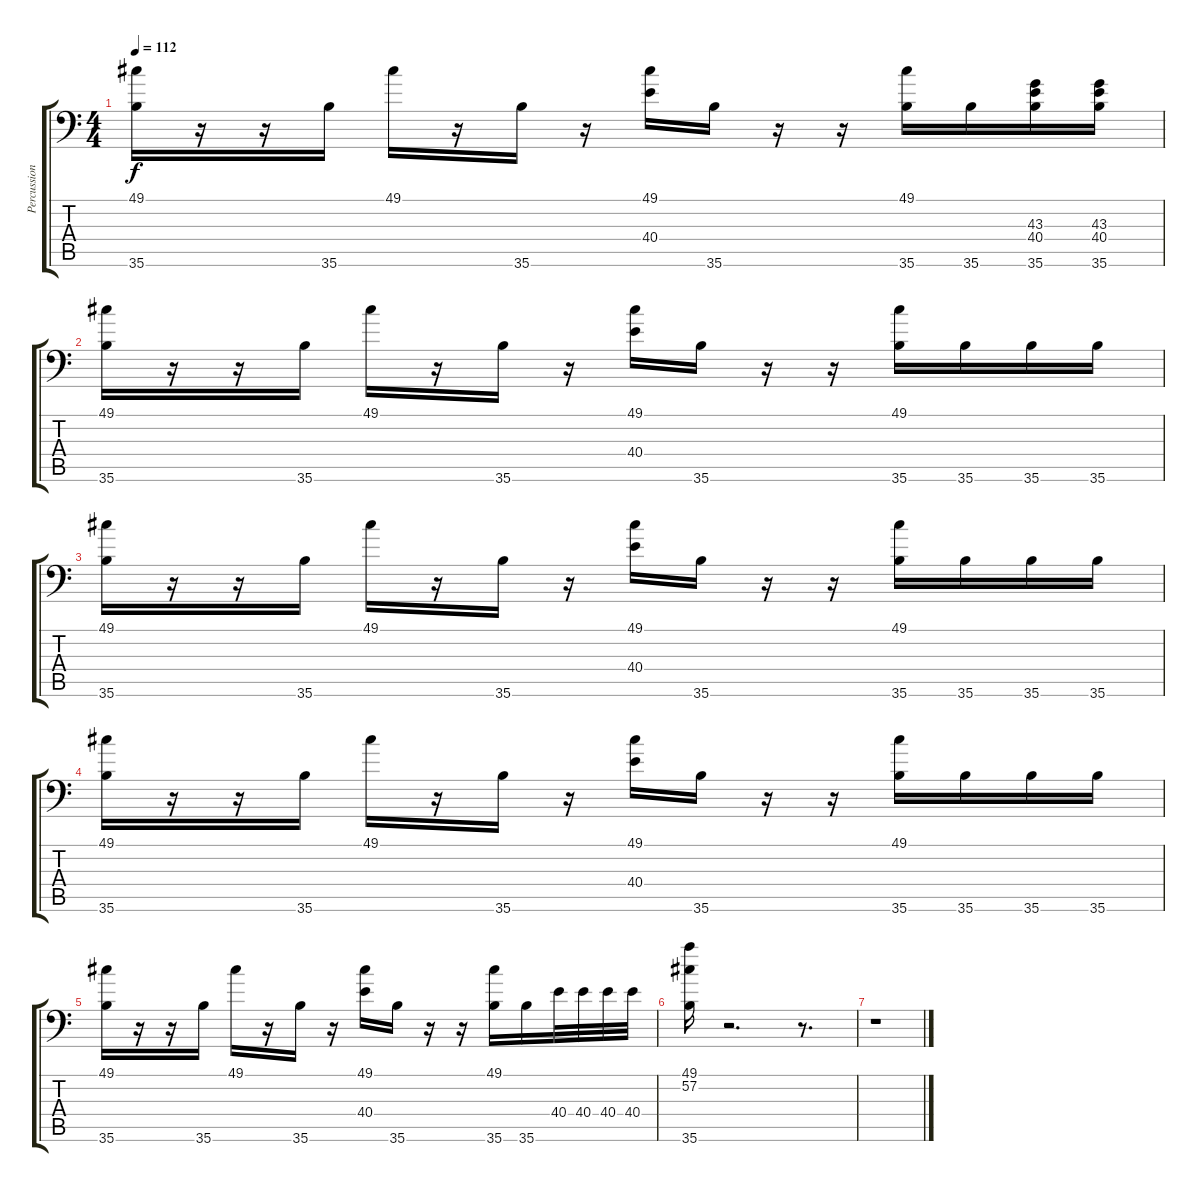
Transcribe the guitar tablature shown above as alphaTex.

\track ("Percussion" "Percussion") {instrument acousticgrandpiano}
\staff {score tabs}
\tuning (C-1 C-1 C-1 C-1 C-1 C-1) {hide}
\ts (4 4)
\tempo 112
\clef f4
\ks c
(49.1 35.6).16{dy f} r.16 r.16 35.6.16 49.1.16 r.16 35.6.16 r.16 (49.1 40.4).16 35.6.16 r.16 r.16 (49.1 35.6).16 35.6.16 (43.3 40.4 35.6).16 (43.3 40.4 35.6).16 |
(49.1 35.6).16 r.16 r.16 35.6.16 49.1.16 r.16 35.6.16 r.16 (49.1 40.4).16 35.6.16 r.16 r.16 (49.1 35.6).16 35.6.16 35.6.16 35.6.16 |
(49.1 35.6).16 r.16 r.16 35.6.16 49.1.16 r.16 35.6.16 r.16 (49.1 40.4).16 35.6.16 r.16 r.16 (49.1 35.6).16 35.6.16 35.6.16 35.6.16 |
(49.1 35.6).16 r.16 r.16 35.6.16 49.1.16 r.16 35.6.16 r.16 (49.1 40.4).16 35.6.16 r.16 r.16 (49.1 35.6).16 35.6.16 35.6.16 35.6.16 |
(49.1 35.6).16 r.16 r.16 35.6.16 49.1.16 r.16 35.6.16 r.16 (49.1 40.4).16 35.6.16 r.16 r.16 (49.1 35.6).16 35.6.16 40.4.32 40.4.32 40.4.32 40.4.32 |
(49.1 57.2 35.6).16 r.2{d} r.8{d} |
r.1
